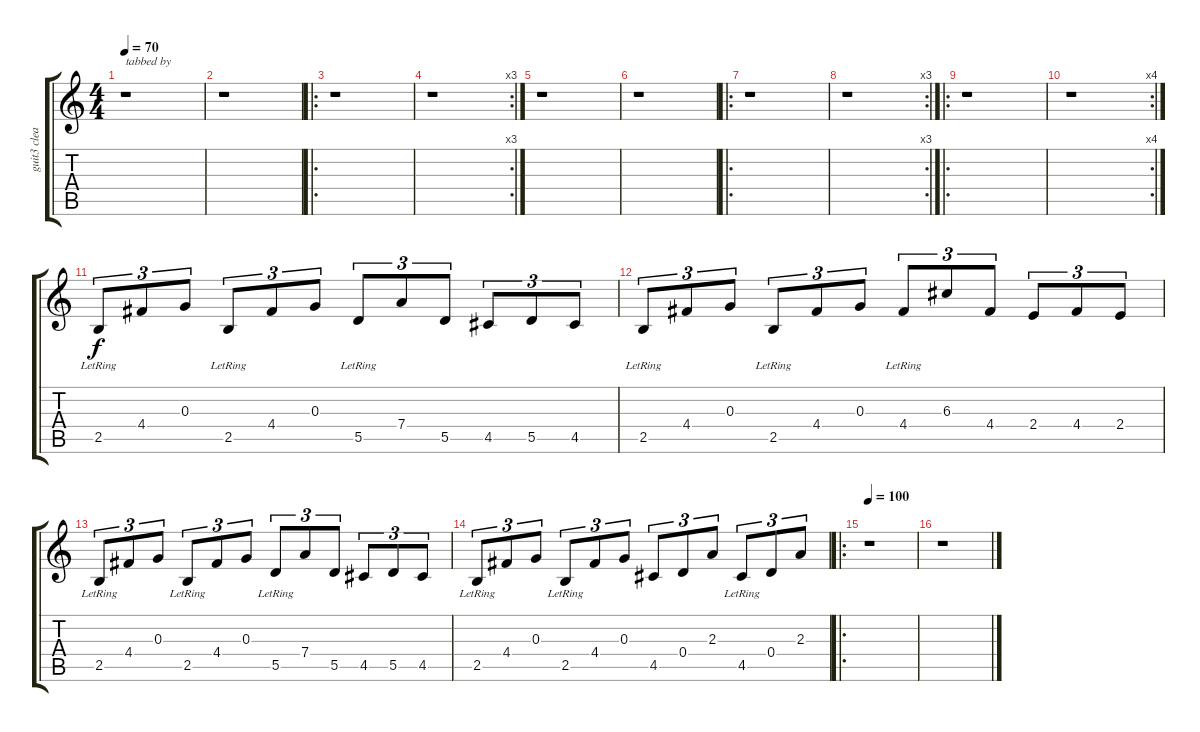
\track ("guit3 clean rythm" "guit3 clea") {instrument electricguitarclean}
\staff {score tabs}
\tuning (E4 B3 G3 D3 A2 E2) {hide}
\ts (4 4)
\tempo 70
\clef g2
\ks c
r.1{txt "tabbed by" dy f instrument electricguitarclean} |
r.1 |
\ro
r.1 |
\rc 3
r.1 |
r.1 |
r.1 |
\ro
r.1 |
\rc 3
r.1 |
\ro
r.1 |
\rc 4
r.1 |
2.5{lr}.8{tu (3 2)} 4.4.8{tu (3 2)} 0.3.8{tu (3 2)} 2.5{lr}.8{tu (3 2)} 4.4.8{tu (3 2)} 0.3.8{tu (3 2)} 5.5{lr}.8{tu (3 2)} 7.4.8{tu (3 2)} 5.5.8{tu (3 2)} 4.5.8{tu (3 2)} 5.5.8{tu (3 2)} 4.5.8{tu (3 2)} |
2.5{lr}.8{tu (3 2)} 4.4.8{tu (3 2)} 0.3.8{tu (3 2)} 2.5{lr}.8{tu (3 2)} 4.4.8{tu (3 2)} 0.3.8{tu (3 2)} 4.4{lr}.8{tu (3 2)} 6.3.8{tu (3 2)} 4.4.8{tu (3 2)} 2.4.8{tu (3 2)} 4.4.8{tu (3 2)} 2.4.8{tu (3 2)} |
2.5{lr}.8{tu (3 2)} 4.4.8{tu (3 2)} 0.3.8{tu (3 2)} 2.5{lr}.8{tu (3 2)} 4.4.8{tu (3 2)} 0.3.8{tu (3 2)} 5.5{lr}.8{tu (3 2)} 7.4.8{tu (3 2)} 5.5.8{tu (3 2)} 4.5.8{tu (3 2)} 5.5.8{tu (3 2)} 4.5.8{tu (3 2)} |
2.5{lr}.8{tu (3 2)} 4.4.8{tu (3 2)} 0.3.8{tu (3 2)} 2.5{lr}.8{tu (3 2)} 4.4.8{tu (3 2)} 0.3.8{tu (3 2)} 4.5.8{tu (3 2)} 0.4.8{tu (3 2)} 2.3.8{tu (3 2)} 4.5{lr}.8{tu (3 2)} 0.4.8{tu (3 2)} 2.3.8{tu (3 2)} |
\ro
\tempo 100
r.1 |
r.1
